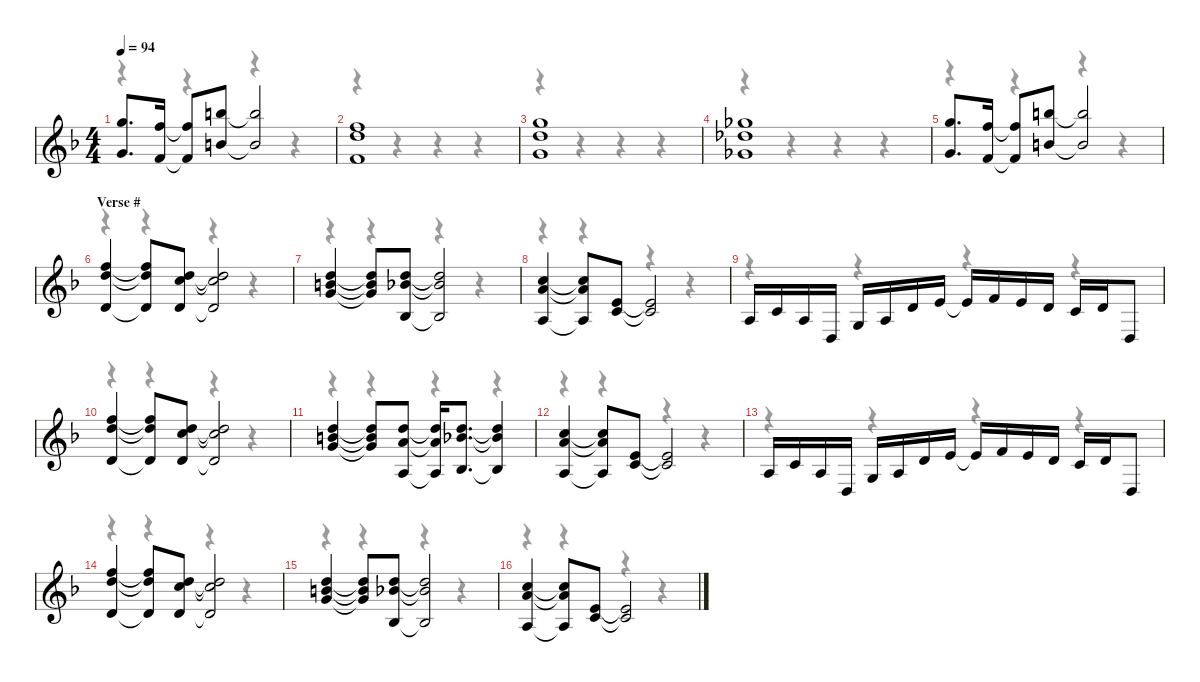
\defaultSystemsLayout 4
\hideDynamics
\bracketExtendMode nobrackets
\singleTrackTrackNamePolicy hidden
\multiTrackTrackNamePolicy hidden
\otherSystemsTrackNameOrientation horizontal
\track ("P. Wiberg (Keyboards II)" "org.") {instrument rockorgan}
\staff {score}
\tuning (E4 A3 F3 D3 A2 D2)
\voice
\ts (4 4)
\tempo 94
\clef g2
\ks dminor
(15.1{acc forcenatural} 14.3{acc forcenatural}).8{d dy ff beam Up} (13.1{acc forcenatural} 12.3{acc forcenatural}).16{beam Up} (13.1{t acc forcenatural} 12.3{t acc forcenatural}).8{dy f beam Up} (19.1{acc forcenatural} 18.3{acc forcenatural}).8{dy ff beam Up} (19.1{t acc forcenatural} 18.3{t acc forcenatural}).2{dy f beam Up} |
(13.1{acc forcenatural} 17.2{acc forcenatural} 12.3{acc forcenatural}).1{dy ff beam Up} |
(15.1{acc forcenatural} 17.2{acc forcenatural} 14.3{acc forcenatural}).1{beam Up} |
(14.1{acc b} 16.2{acc b} 13.3{acc b}).1{beam Up} |
(15.1{acc forcenatural} 14.3{acc forcenatural}).8{d beam Up} (13.1{acc forcenatural} 12.3{acc forcenatural}).16{beam Up} (13.1{t acc forcenatural} 12.3{t acc forcenatural}).8{dy f beam Up} (19.1{acc forcenatural} 18.3{acc forcenatural}).8{dy ff beam Up} (19.1{t acc forcenatural} 18.3{t acc forcenatural}).2{dy f beam Up} |
\section ("" "Verse #")
(20.2{acc forcenatural} 21.3{acc forcenatural} 12.4{acc forcenatural}).4{bd 30 beam Up} (20.2{t acc forcenatural} 21.3{t acc forcenatural} 12.4{t acc forcenatural}).8{beam Up} (17.2{acc forcenatural} 19.3{acc forcenatural} 12.4{acc forcenatural}).8{bd 30 beam Up} (17.2{t acc forcenatural} 19.3{t acc forcenatural} 12.4{t acc forcenatural}).2{beam Up} |
(21.3{acc forcenatural} 21.4{acc forcenatural} 22.5{acc forcenatural}).4{bd 30 beam Up} (21.3{t acc forcenatural} 21.4{t acc forcenatural} 22.5{t acc forcenatural}).8{beam Up} (21.3{acc forcenatural} 20.4{acc b} 20.6{acc b}).8{bd 30 beam Up} (21.3{t acc forcenatural} 20.4{t acc b} 20.6{t acc b}).2{beam Up} |
(19.3{acc forcenatural} 19.4{acc forcenatural} 12.5{acc forcenatural}).4{bd 30 beam Up} (19.3{t acc forcenatural} 19.4{t acc forcenatural} 12.5{t acc forcenatural}).8{beam Up} (14.4{acc forcenatural} 15.5{acc forcenatural}).8{bd 30 beam Up} (14.4{t acc forcenatural} 15.5{t acc forcenatural}).2{beam Up} |
19.6{acc forcenatural}.16{beam Up} 22.6{acc forcenatural}.16{beam Up} 12.5{acc forcenatural}.16{beam Up} 12.6{acc forcenatural}.16{beam Up} 17.6{acc forcenatural}.16{beam Up} 19.6{acc forcenatural}.16{beam Up} 17.5{acc forcenatural}.16{beam Up} 19.5{acc forcenatural}.16{beam Up} 19.5{t acc forcenatural}.16{beam Up} 20.5{acc forcenatural}.16{beam Up} 19.5{acc forcenatural}.16{beam Up} 17.5{acc forcenatural}.16{beam Up} 15.5{acc forcenatural}.16{beam Up} 17.5{acc forcenatural}.16{beam Up} 12.6{acc forcenatural}.8{beam Up} |
(20.2{acc forcenatural} 21.3{acc forcenatural} 12.4{acc forcenatural}).4{bd 30 beam Up} (20.2{t acc forcenatural} 21.3{t acc forcenatural} 12.4{t acc forcenatural}).8{beam Up} (17.2{acc forcenatural} 19.3{acc forcenatural} 12.4{acc forcenatural}).8{bd 30 beam Up} (17.2{t acc forcenatural} 19.3{t acc forcenatural} 12.4{t acc forcenatural}).2{beam Up} |
(21.3{acc forcenatural} 21.4{acc forcenatural} 22.5{acc forcenatural}).4{bd 30 beam Up} (21.3{t acc forcenatural} 21.4{t acc forcenatural} 22.5{t acc forcenatural}).8{beam Up} (21.3{acc forcenatural} 19.4{acc forcenatural} 19.6{acc forcenatural}).8{bd 30 beam Up} (21.3{t acc forcenatural} 19.4{t acc forcenatural} 19.6{t acc forcenatural}).16{beam Up} (21.3{acc forcenatural} 20.4{acc b} 20.6{acc b}).8{d beam Up} (21.3{t acc forcenatural} 20.4{t acc b} 20.6{t acc b}).4{beam Up} |
(19.3{acc forcenatural} 19.4{acc forcenatural} 12.5{acc forcenatural}).4{bd 30 beam Up} (19.3{t acc forcenatural} 19.4{t acc forcenatural} 12.5{t acc forcenatural}).8{beam Up} (14.4{acc forcenatural} 15.5{acc forcenatural}).8{bd 30 beam Up} (14.4{t acc forcenatural} 15.5{t acc forcenatural}).2{beam Up} |
19.6{acc forcenatural}.16{beam Up} 22.6{acc forcenatural}.16{beam Up} 12.5{acc forcenatural}.16{beam Up} 12.6{acc forcenatural}.16{beam Up} 17.6{acc forcenatural}.16{beam Up} 19.6{acc forcenatural}.16{beam Up} 17.5{acc forcenatural}.16{beam Up} 19.5{acc forcenatural}.16{beam Up} 19.5{t acc forcenatural}.16{beam Up} 20.5{acc forcenatural}.16{beam Up} 19.5{acc forcenatural}.16{beam Up} 17.5{acc forcenatural}.16{beam Up} 15.5{acc forcenatural}.16{beam Up} 17.5{acc forcenatural}.16{beam Up} 12.6{acc forcenatural}.8{beam Up} |
(20.2{acc forcenatural} 21.3{acc forcenatural} 12.4{acc forcenatural}).4{bd 30 beam Up} (20.2{t acc forcenatural} 21.3{t acc forcenatural} 12.4{t acc forcenatural}).8{beam Up} (17.2{acc forcenatural} 19.3{acc forcenatural} 12.4{acc forcenatural}).8{bd 30 beam Up} (17.2{t acc forcenatural} 19.3{t acc forcenatural} 12.4{t acc forcenatural}).2{beam Up} |
(21.3{acc forcenatural} 21.4{acc forcenatural} 22.5{acc forcenatural}).4{bd 30 beam Up} (21.3{t acc forcenatural} 21.4{t acc forcenatural} 22.5{t acc forcenatural}).8{beam Up} (21.3{acc forcenatural} 20.4{acc b} 20.6{acc b}).8{bd 30 beam Up} (21.3{t acc forcenatural} 20.4{t acc b} 20.6{t acc b}).2{beam Up} |
(19.3{acc forcenatural} 19.4{acc forcenatural} 12.5{acc forcenatural}).4{bd 30 beam Up} (19.3{t acc forcenatural} 19.4{t acc forcenatural} 12.5{t acc forcenatural}).8{beam Up} (14.4{acc forcenatural} 15.5{acc forcenatural}).8{bd 30 beam Up} (14.4{t acc forcenatural} 15.5{t acc forcenatural}).2{beam Up}
\voice
\clef g2
\ottava regular
\simile none
\ks dminor
r.4{dy mf beam Down} r.4{beam Down} r.4{beam Down} r.4{beam Down} |
r.4{beam Down} r.4{beam Down} r.4{beam Down} r.4{beam Down} |
r.4{beam Down} r.4{beam Down} r.4{beam Down} r.4{beam Down} |
r.4{beam Down} r.4{beam Down} r.4{beam Down} r.4{beam Down} |
r.4{beam Down} r.4{beam Down} r.4{beam Down} r.4{beam Down} |
r.4{beam Down} r.4{beam Down} r.4{beam Down} r.4{beam Down} |
r.4{beam Down} r.4{beam Down} r.4{beam Down} r.4{beam Down} |
r.4{beam Down} r.4{beam Down} r.4{beam Down} r.4{beam Down} |
r.4{beam Down} r.4{beam Down} r.4{beam Down} r.4{beam Down} |
r.4{beam Down} r.4{beam Down} r.4{beam Down} r.4{beam Down} |
r.4{beam Down} r.4{beam Down} r.4{beam Down} r.4{beam Down} |
r.4{beam Down} r.4{beam Down} r.4{beam Down} r.4{beam Down} |
r.4{beam Down} r.4{beam Down} r.4{beam Down} r.4{beam Down} |
r.4{beam Down} r.4{beam Down} r.4{beam Down} r.4{beam Down} |
r.4{beam Down} r.4{beam Down} r.4{beam Down} r.4{beam Down} |
r.4{beam Down} r.4{beam Down} r.4{beam Down} r.4{beam Down}
